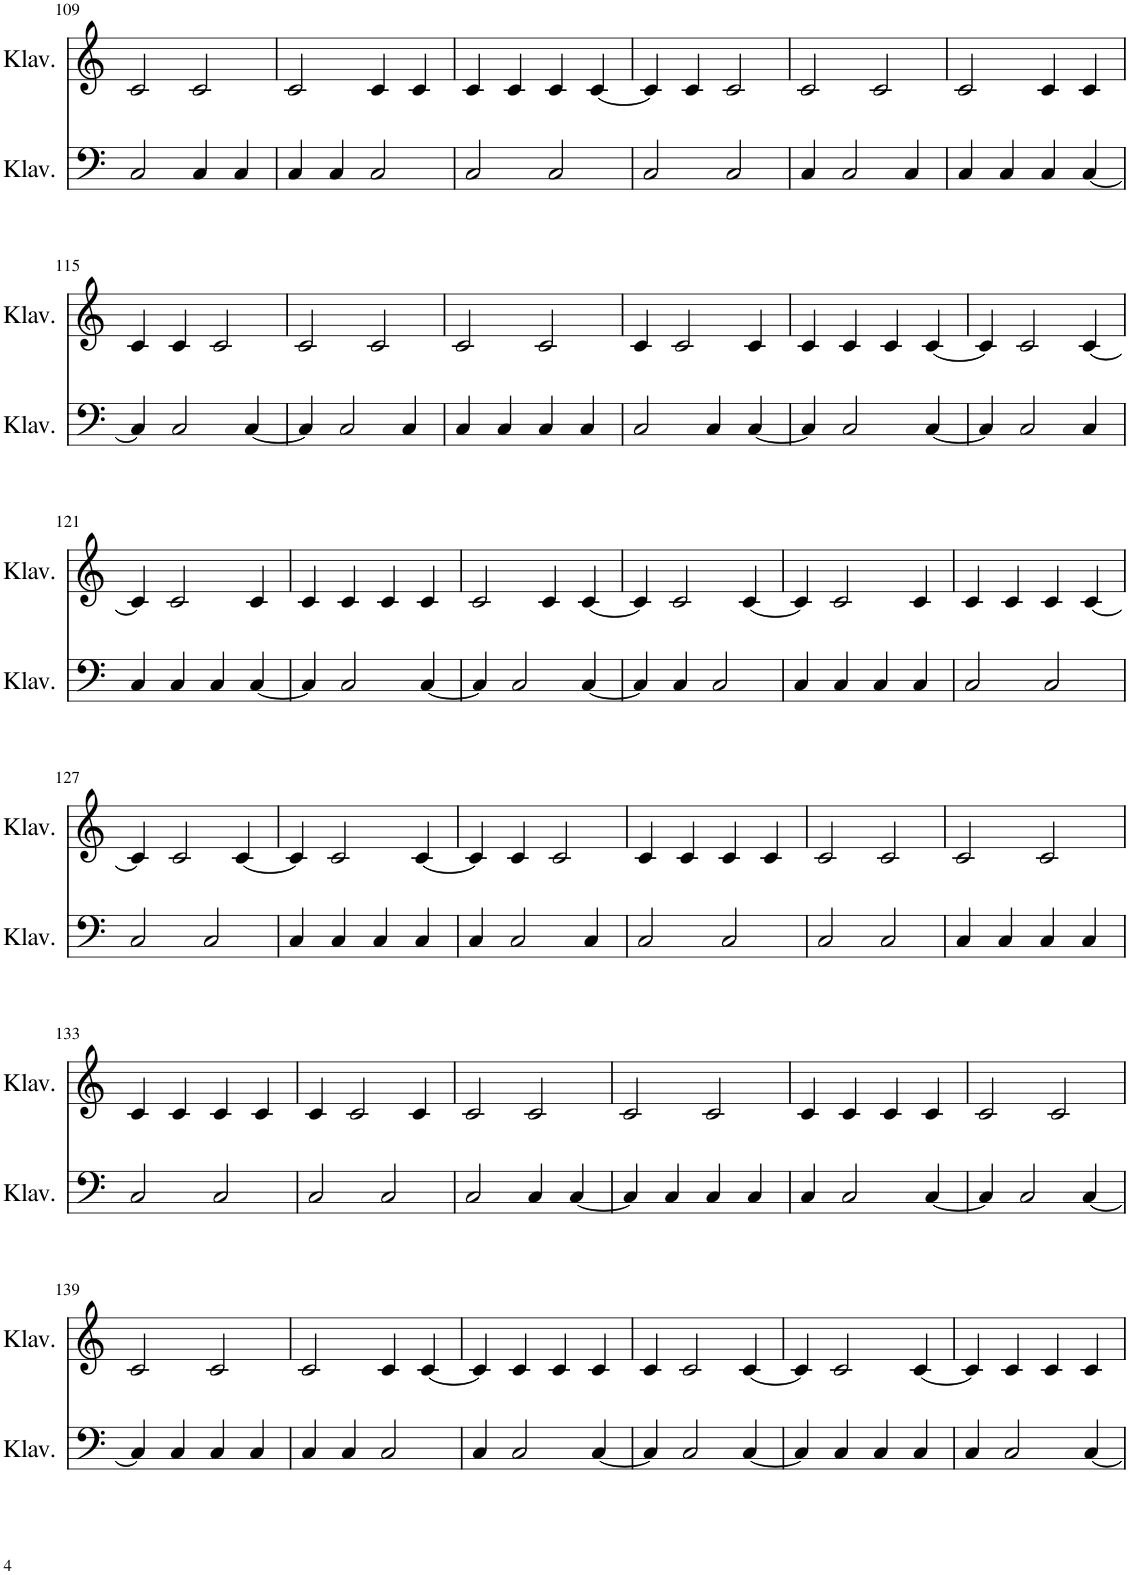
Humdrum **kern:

**kern	**kern
*part2	*part1
*staff2	*staff1
*I"Klavier	*I"Klavier
*I'Klav.	*I'Klav.
!!LO:PB:g=z
*clefF4	*clefG2
*k[]	*k[]
*M4/4	*M4/4
=109	=109
2C/	2c/
4C/	2c/
4C/	.
=110	=110
4C/	2c/
4C/	.
2C/	4c/
.	4c/
=111	=111
2C/	4c/
.	4c/
2C/	4c/
.	[4c/
=112	=112
2C/	4c/]
.	4c/
2C/	2c/
=113	=113
4C/	2c/
2C/	.
.	2c/
4C/	.
=114	=114
4C/	2c/
4C/	.
4C/	4c/
[4C/	4c/
!!LO:LB:g=z
=115	=115
4C/]	4c/
2C/	4c/
.	2c/
[4C/	.
=116	=116
4C/]	2c/
2C/	.
.	2c/
4C/	.
=117	=117
4C/	2c/
4C/	.
4C/	2c/
4C/	.
=118	=118
2C/	4c/
.	2c/
4C/	.
[4C/	4c/
=119	=119
4C/]	4c/
2C/	4c/
.	4c/
[4C/	[4c/
=120	=120
4C/]	4c/]
2C/	2c/
4C/	[4c/
!!LO:LB:g=z
=121	=121
4C/	4c/]
4C/	2c/
4C/	.
[4C/	4c/
=122	=122
4C/]	4c/
2C/	4c/
.	4c/
[4C/	4c/
=123	=123
4C/]	2c/
2C/	.
.	4c/
[4C/	[4c/
=124	=124
4C/]	4c/]
4C/	2c/
2C/	.
.	[4c/
=125	=125
4C/	4c/]
4C/	2c/
4C/	.
4C/	4c/
=126	=126
2C/	4c/
.	4c/
2C/	4c/
.	[4c/
!!LO:LB:g=z
=127	=127
2C/	4c/]
.	2c/
2C/	.
.	[4c/
=128	=128
4C/	4c/]
4C/	2c/
4C/	.
4C/	[4c/
=129	=129
4C/	4c/]
2C/	4c/
.	2c/
4C/	.
=130	=130
2C/	4c/
.	4c/
2C/	4c/
.	4c/
=131	=131
2C/	2c/
2C/	2c/
=132	=132
4C/	2c/
4C/	.
4C/	2c/
4C/	.
!!LO:LB:g=z
=133	=133
2C/	4c/
.	4c/
2C/	4c/
.	4c/
=134	=134
2C/	4c/
.	2c/
2C/	.
.	4c/
=135	=135
2C/	2c/
4C/	2c/
[4C/	.
=136	=136
4C/]	2c/
4C/	.
4C/	2c/
4C/	.
=137	=137
4C/	4c/
2C/	4c/
.	4c/
[4C/	4c/
=138	=138
4C/]	2c/
2C/	.
.	2c/
[4C/	.
!!LO:LB:g=z
=139	=139
4C/]	2c/
4C/	.
4C/	2c/
4C/	.
=140	=140
4C/	2c/
4C/	.
2C/	4c/
.	[4c/
=141	=141
4C/	4c/]
2C/	4c/
.	4c/
[4C/	4c/
=142	=142
4C/]	4c/
2C/	2c/
[4C/	[4c/
=143	=143
4C/]	4c/]
4C/	2c/
4C/	.
4C/	[4c/
=144	=144
4C/	4c/]
2C/	4c/
.	4c/
[4C/	4c/
=	=
*-	*-
